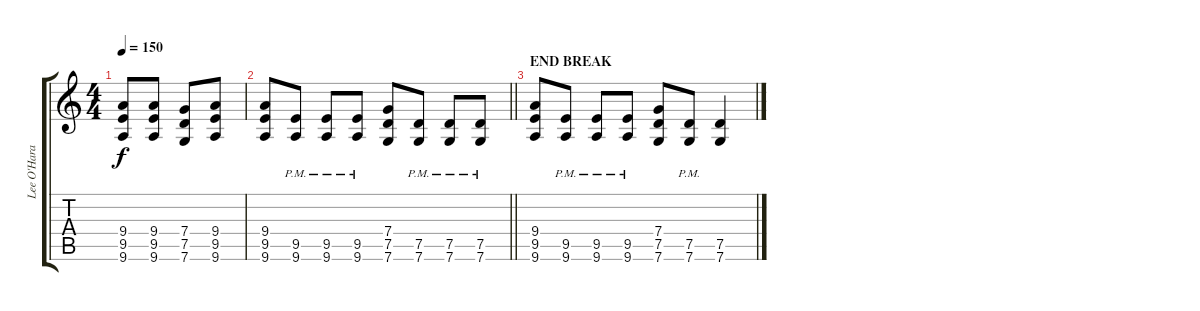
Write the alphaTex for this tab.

\track ("Lee O'Hara" "Lee O'Hara") {instrument overdrivenguitar}
\staff {score tabs}
\tuning (D4 A3 F3 C3 G2 C2) {hide}
\ts (4 4)
\tempo 150
\clef g2
\ks c
(9.4 9.5 9.6).8{dy f} (9.4 9.5 9.6).8 (7.4 7.5 7.6).8 (9.4 9.5 9.6).8 |
\barLineRight lightlight
(9.4 9.5 9.6).8 (9.5{pm} 9.6{pm}).8 (9.5{pm} 9.6{pm}).8 (9.5{pm} 9.6{pm}).8 (7.4 7.5 7.6).8 (7.5{pm} 7.6{pm}).8 (7.5{pm} 7.6{pm}).8 (7.5{pm} 7.6{pm}).8 |
\section ("" "END BREAK")
(9.4 9.5 9.6).8 (9.5{pm} 9.6{pm}).8 (9.5{pm} 9.6{pm}).8 (9.5{pm} 9.6{pm}).8 (7.4 7.5 7.6).8 (7.5{pm} 7.6{pm}).8 (7.5 7.6).4
